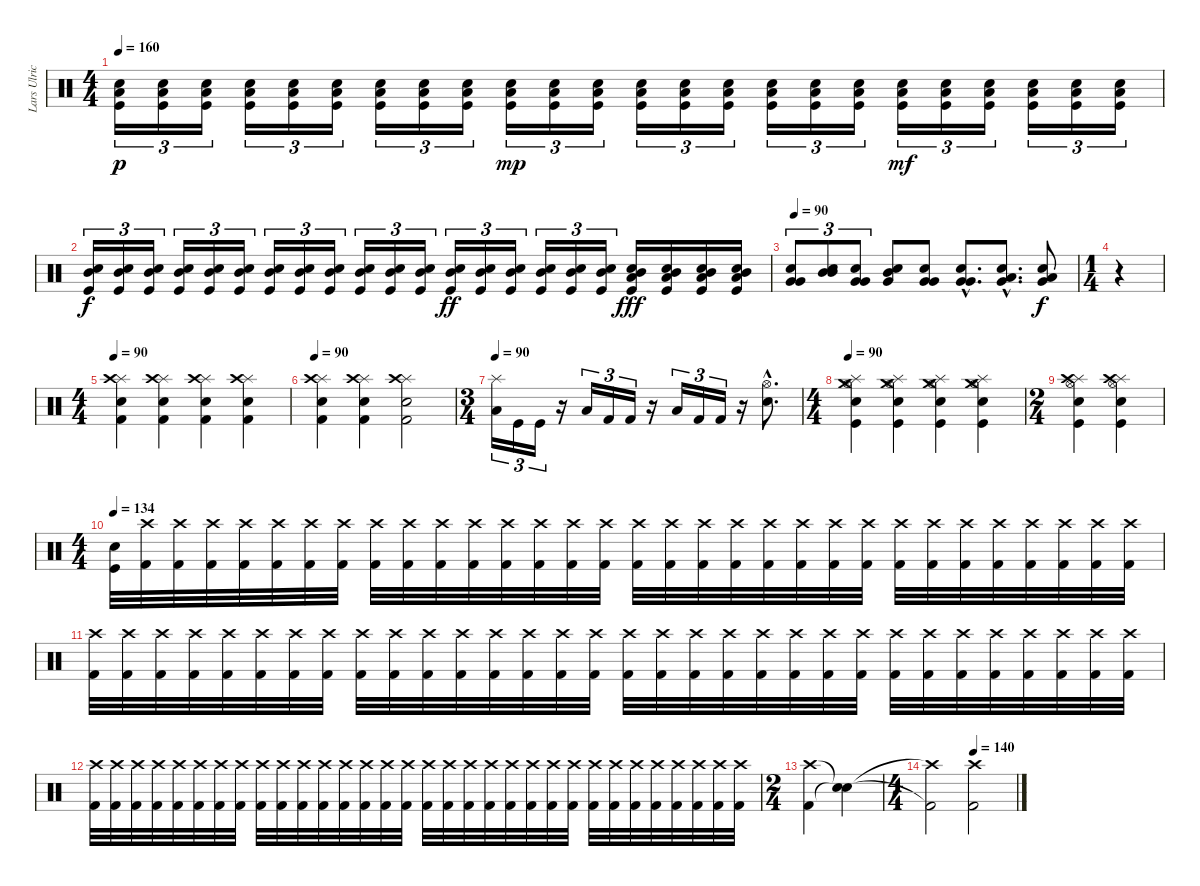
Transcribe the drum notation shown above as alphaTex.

\track ("Lars Ulrich (Drums)" "Lars Ulric") {instrument percussion}
\staff {score}
\articulation defaults
\ts (4 4)
\tempo 160
\clef neutral
\ks c
("Low Floor Tom (hit)" "Kick (hit)" "Electric Snare (hit)").16{tu (3 2) dy p} ("Low Floor Tom (hit)" "Kick (hit)" "Electric Snare (hit)").16{tu (3 2)} ("Low Floor Tom (hit)" "Kick (hit)" "Electric Snare (hit)").16{tu (3 2)} ("Low Floor Tom (hit)" "Kick (hit)" "Electric Snare (hit)").16{tu (3 2)} ("Low Floor Tom (hit)" "Kick (hit)" "Electric Snare (hit)").16{tu (3 2)} ("Low Floor Tom (hit)" "Kick (hit)" "Electric Snare (hit)").16{tu (3 2)} ("Low Floor Tom (hit)" "Kick (hit)" "Electric Snare (hit)").16{tu (3 2)} ("Low Floor Tom (hit)" "Kick (hit)" "Electric Snare (hit)").16{tu (3 2)} ("Low Floor Tom (hit)" "Kick (hit)" "Electric Snare (hit)").16{tu (3 2)} ("Low Floor Tom (hit)" "Kick (hit)" "Electric Snare (hit)").16{tu (3 2) dy mp} ("Low Floor Tom (hit)" "Kick (hit)" "Electric Snare (hit)").16{tu (3 2)} ("Low Floor Tom (hit)" "Kick (hit)" "Electric Snare (hit)").16{tu (3 2)} ("Low Floor Tom (hit)" "Kick (hit)" "Electric Snare (hit)").16{tu (3 2)} ("Low Floor Tom (hit)" "Kick (hit)" "Electric Snare (hit)").16{tu (3 2)} ("Low Floor Tom (hit)" "Kick (hit)" "Electric Snare (hit)").16{tu (3 2)} ("Low Floor Tom (hit)" "Kick (hit)" "Electric Snare (hit)").16{tu (3 2)} ("Low Floor Tom (hit)" "Kick (hit)" "Electric Snare (hit)").16{tu (3 2)} ("Low Floor Tom (hit)" "Kick (hit)" "Electric Snare (hit)").16{tu (3 2)} ("Low Floor Tom (hit)" "Kick (hit)" "Electric Snare (hit)").16{tu (3 2) dy mf} ("Low Floor Tom (hit)" "Kick (hit)" "Electric Snare (hit)").16{tu (3 2)} ("Low Floor Tom (hit)" "Kick (hit)" "Electric Snare (hit)").16{tu (3 2)} ("Low Floor Tom (hit)" "Kick (hit)" "Electric Snare (hit)").16{tu (3 2)} ("Low Floor Tom (hit)" "Kick (hit)" "Electric Snare (hit)").16{tu (3 2)} ("Low Floor Tom (hit)" "Kick (hit)" "Electric Snare (hit)").16{tu (3 2)} |
("Mid Tom (hit)" "Kick (hit)" "Electric Snare (hit)").16{tu (3 2) dy f} ("Mid Tom (hit)" "Kick (hit)" "Electric Snare (hit)").16{tu (3 2)} ("Mid Tom (hit)" "Kick (hit)" "Electric Snare (hit)").16{tu (3 2)} ("Mid Tom (hit)" "Kick (hit)" "Electric Snare (hit)").16{tu (3 2)} ("Mid Tom (hit)" "Kick (hit)" "Electric Snare (hit)").16{tu (3 2)} ("Mid Tom (hit)" "Kick (hit)" "Electric Snare (hit)").16{tu (3 2)} ("Mid Tom (hit)" "Kick (hit)" "Electric Snare (hit)").16{tu (3 2)} ("Mid Tom (hit)" "Kick (hit)" "Electric Snare (hit)").16{tu (3 2)} ("Mid Tom (hit)" "Kick (hit)" "Electric Snare (hit)").16{tu (3 2)} ("Mid Tom (hit)" "Kick (hit)" "Electric Snare (hit)").16{tu (3 2)} ("Mid Tom (hit)" "Kick (hit)" "Electric Snare (hit)").16{tu (3 2)} ("Mid Tom (hit)" "Kick (hit)" "Electric Snare (hit)").16{tu (3 2)} ("Mid Tom (hit)" "Kick (hit)" "Electric Snare (hit)").16{tu (3 2) dy ff} ("Mid Tom (hit)" "Kick (hit)" "Electric Snare (hit)").16{tu (3 2)} ("Mid Tom (hit)" "Kick (hit)" "Electric Snare (hit)").16{tu (3 2)} ("Mid Tom (hit)" "Kick (hit)" "Electric Snare (hit)").16{tu (3 2)} ("Mid Tom (hit)" "Kick (hit)" "Electric Snare (hit)").16{tu (3 2)} ("Mid Tom (hit)" "Kick (hit)" "Electric Snare (hit)").16{tu (3 2)} ("Low Floor Tom (hit)" "Mid Tom (hit)" "Kick (hit)" "Electric Snare (hit)").16{dy fff} ("Low Floor Tom (hit)" "Mid Tom (hit)" "Kick (hit)" "Electric Snare (hit)").16 ("Low Floor Tom (hit)" "Mid Tom (hit)" "Kick (hit)" "Electric Snare (hit)").16 ("Low Floor Tom (hit)" "Mid Tom (hit)" "Kick (hit)" "Electric Snare (hit)").16 |
\tempo 90
("Very Low Tom (hit)" "Very Low Tom (hit)" "Electric Snare (hit)").8{tu (3 2)} ("Mid Tom (hit)" "Mid Tom (hit)" "Electric Snare (hit)").8{tu (3 2)} ("Very Low Tom (hit)" "Very Low Tom (hit)" "Electric Snare (hit)").8{tu (3 2)} ("Mid Tom (hit)" "Very Low Tom (hit)" "Electric Snare (hit)").8 ("Very Low Tom (hit)" "Very Low Tom (hit)" "Electric Snare (hit)").8 ("Very Low Tom (hit)"{hac} "Very Low Tom (hit)"{hac} "Electric Snare (hit)"{hac}).8{d} ("Low Floor Tom (hit)"{hac} "Very Low Tom (hit)"{hac} "Electric Snare (hit)"{hac}).8{d} ("Low Floor Tom (hit)" "Very Low Tom (hit)" "Electric Snare (hit)").8{dy f} |
\ts (1 4)
r.4 |
\ts (4 4)
\tempo 90
("Splash (hit)" "Crash high (hit)" "Snare (hit) 2" "Kick (hit) 2").4 ("Splash (hit)" "Crash high (hit)" "Snare (hit) 2" "Kick (hit) 2").4 ("Splash (hit)" "Crash high (hit)" "Snare (hit) 2" "Kick (hit) 2").4 ("Splash (hit)" "Crash high (hit)" "Snare (hit) 2" "Kick (hit) 2").4 |
\tempo 90
("Splash (hit)" "Crash high (hit)" "Snare (hit) 2" "Kick (hit) 2").4 ("Splash (hit)" "Crash high (hit)" "Snare (hit) 2" "Kick (hit) 2").4 ("Splash (hit)" "Crash high (hit)" "Snare (hit) 2" "Kick (hit) 2").2 |
\ts (3 4)
\tempo 90
("Splash (hit)" "Low Floor Tom (hit)").16{tu (3 2)} "Kick (hit)".16{tu (3 2)} "Kick (hit)".16{tu (3 2)} r.16 "Low Floor Tom (hit)".16{tu (3 2)} "Kick (hit) 2".16{tu (3 2)} "Kick (hit) 2".16{tu (3 2)} r.16 "Low Floor Tom (hit)".16{tu (3 2)} "Kick (hit) 2".16{tu (3 2)} "Kick (hit) 2".16{tu (3 2)} r.16 ("Hi-Hat (open)"{hac} "Electric Snare (hit)"{hac}).8{d} |
\ts (4 4)
\tempo 90
("Splash (hit)" "Crash medium (hit)" "Hi-Hat (open)" "Kick (hit)" "Electric Snare (hit)").4 ("Splash (hit)" "Crash medium (hit)" "Hi-Hat (open)" "Kick (hit)" "Electric Snare (hit)").4 ("Splash (hit)" "Crash medium (hit)" "Hi-Hat (open)" "Kick (hit)" "Electric Snare (hit)").4 ("Splash (hit)" "Crash medium (hit)" "Hi-Hat (open)" "Kick (hit)" "Electric Snare (hit)").4 |
\ts (2 4)
("Splash (hit)" "Crash high (hit)" "Hi-Hat (open)" "Kick (hit)" "Electric Snare (hit)").4 ("Splash (hit)" "Crash high (hit)" "Hi-Hat (open)" "Kick (hit)" "Electric Snare (hit)").4 |
\ts (4 4)
\tempo 134
("Kick (hit)" "Electric Snare (hit)").32 ("Crash high (hit)" "Kick (hit) 2").32 ("Crash high (hit)" "Kick (hit) 2").32 ("Crash high (hit)" "Kick (hit) 2").32 ("Crash high (hit)" "Kick (hit) 2").32 ("Crash high (hit)" "Kick (hit) 2").32 ("Crash high (hit)" "Kick (hit) 2").32 ("Crash high (hit)" "Kick (hit) 2").32 ("Crash high (hit)" "Kick (hit) 2").32 ("Crash high (hit)" "Kick (hit) 2").32 ("Crash high (hit)" "Kick (hit) 2").32 ("Crash high (hit)" "Kick (hit) 2").32 ("Crash high (hit)" "Kick (hit) 2").32 ("Crash high (hit)" "Kick (hit) 2").32 ("Crash high (hit)" "Kick (hit) 2").32 ("Crash high (hit)" "Kick (hit) 2").32 ("Crash high (hit)" "Kick (hit) 2").32 ("Crash high (hit)" "Kick (hit) 2").32 ("Crash high (hit)" "Kick (hit) 2").32 ("Crash high (hit)" "Kick (hit) 2").32 ("Crash high (hit)" "Kick (hit) 2").32 ("Crash high (hit)" "Kick (hit) 2").32 ("Crash high (hit)" "Kick (hit) 2").32 ("Crash high (hit)" "Kick (hit) 2").32 ("Crash high (hit)" "Kick (hit) 2").32 ("Crash high (hit)" "Kick (hit) 2").32 ("Crash high (hit)" "Kick (hit) 2").32 ("Crash high (hit)" "Kick (hit) 2").32 ("Crash high (hit)" "Kick (hit) 2").32 ("Crash high (hit)" "Kick (hit) 2").32 ("Crash high (hit)" "Kick (hit) 2").32 ("Crash high (hit)" "Kick (hit) 2").32 |
("Crash high (hit)" "Kick (hit) 2").32 ("Crash high (hit)" "Kick (hit) 2").32 ("Crash high (hit)" "Kick (hit) 2").32 ("Crash high (hit)" "Kick (hit) 2").32 ("Crash high (hit)" "Kick (hit) 2").32 ("Crash high (hit)" "Kick (hit) 2").32 ("Crash high (hit)" "Kick (hit) 2").32 ("Crash high (hit)" "Kick (hit) 2").32 ("Crash high (hit)" "Kick (hit) 2").32 ("Crash high (hit)" "Kick (hit) 2").32 ("Crash high (hit)" "Kick (hit) 2").32 ("Crash high (hit)" "Kick (hit) 2").32 ("Crash high (hit)" "Kick (hit) 2").32 ("Crash high (hit)" "Kick (hit) 2").32 ("Crash high (hit)" "Kick (hit) 2").32 ("Crash high (hit)" "Kick (hit) 2").32 ("Crash high (hit)" "Kick (hit) 2").32 ("Crash high (hit)" "Kick (hit) 2").32 ("Crash high (hit)" "Kick (hit) 2").32 ("Crash high (hit)" "Kick (hit) 2").32 ("Crash high (hit)" "Kick (hit) 2").32 ("Crash high (hit)" "Kick (hit) 2").32 ("Crash high (hit)" "Kick (hit) 2").32 ("Crash high (hit)" "Kick (hit) 2").32 ("Crash high (hit)" "Kick (hit) 2").32 ("Crash high (hit)" "Kick (hit) 2").32 ("Crash high (hit)" "Kick (hit) 2").32 ("Crash high (hit)" "Kick (hit) 2").32 ("Crash high (hit)" "Kick (hit) 2").32 ("Crash high (hit)" "Kick (hit) 2").32 ("Crash high (hit)" "Kick (hit) 2").32 ("Crash high (hit)" "Kick (hit) 2").32 |
("Crash high (hit)" "Kick (hit) 2").32 ("Crash high (hit)" "Kick (hit) 2").32 ("Crash high (hit)" "Kick (hit) 2").32 ("Crash high (hit)" "Kick (hit) 2").32 ("Crash high (hit)" "Kick (hit) 2").32 ("Crash high (hit)" "Kick (hit) 2").32 ("Crash high (hit)" "Kick (hit) 2").32 ("Crash high (hit)" "Kick (hit) 2").32 ("Crash high (hit)" "Kick (hit) 2").32 ("Crash high (hit)" "Kick (hit) 2").32 ("Crash high (hit)" "Kick (hit) 2").32 ("Crash high (hit)" "Kick (hit) 2").32 ("Crash high (hit)" "Kick (hit) 2").32 ("Crash high (hit)" "Kick (hit) 2").32 ("Crash high (hit)" "Kick (hit) 2").32 ("Crash high (hit)" "Kick (hit) 2").32 ("Crash high (hit)" "Kick (hit) 2").32 ("Crash high (hit)" "Kick (hit) 2").32 ("Crash high (hit)" "Kick (hit) 2").32 ("Crash high (hit)" "Kick (hit) 2").32 ("Crash high (hit)" "Kick (hit) 2").32 ("Crash high (hit)" "Kick (hit) 2").32 ("Crash high (hit)" "Kick (hit) 2").32 ("Crash high (hit)" "Kick (hit) 2").32 ("Crash high (hit)" "Kick (hit) 2").32 ("Crash high (hit)" "Kick (hit) 2").32 ("Crash high (hit)" "Kick (hit) 2").32 ("Crash high (hit)" "Kick (hit) 2").32 ("Crash high (hit)" "Kick (hit) 2").32 ("Crash high (hit)" "Kick (hit) 2").32 ("Crash high (hit)" "Kick (hit) 2").32 ("Crash high (hit)" "Kick (hit) 2").32 |
\ts (2 4)
("Crash high (hit)" "Kick (hit) 2").4 ("Snare (hit)"{t} "Snare (hit)"{t}).4 |
\ts (4 4)
\tempo (140 0.5)
("Crash high (hit)"{t} "Kick (hit) 2"{t}).2 ("Crash high (hit)" "Kick (hit) 2").2
